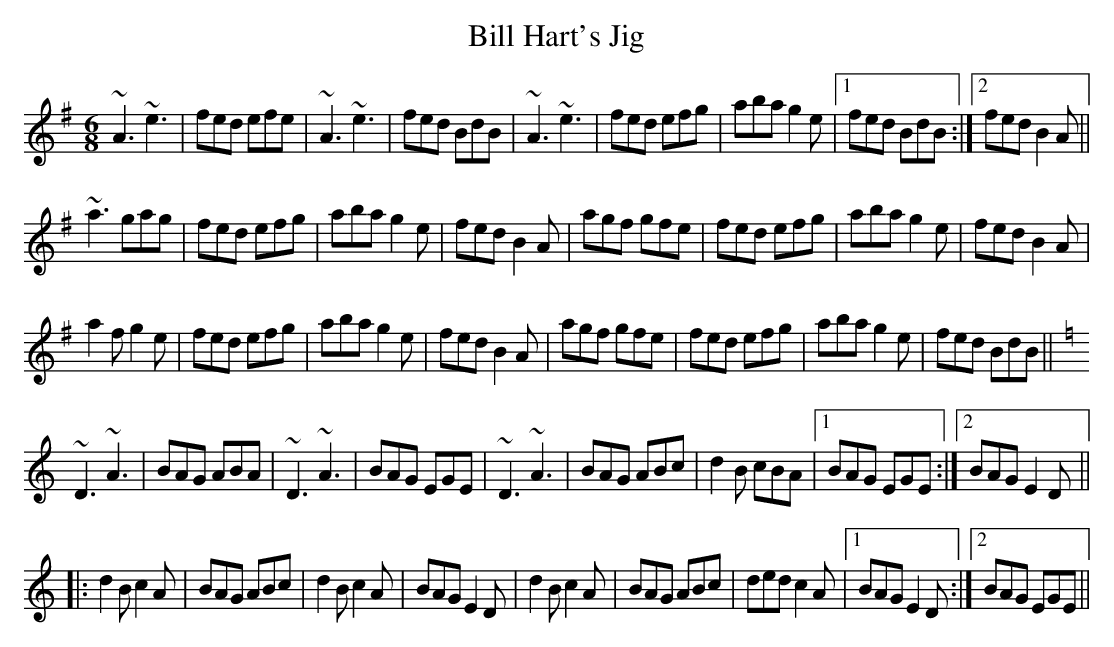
X:1
T:Bill Hart's Jig
M:6/8
K:Ador
~A3 ~e3|fed efe|~A3 ~e3|fed BdB|~A3 ~e3|fed efg|aba g2e|1 fed BdB:|2 fed B2A||
~a3 gag|fed efg|aba g2e|fed B2A|agf gfe|fed efg|aba g2e|fed B2A|
a2f g2e|fed efg|aba g2e|fed B2A|agf gfe|fed efg|aba g2e|fed BdB||
K:Ddor
~D3 ~A3|BAG ABA|~D3 ~A3|BAG EGE|~D3 ~A3|BAG ABc|d2B cBA|1 BAG EGE:|2 BAG E2D||
|:d2B c2A|BAG ABc|d2B c2A|BAG E2D|d2B c2A|BAG ABc|ded c2A|1 BAG E2D:|2 BAG EGE||
